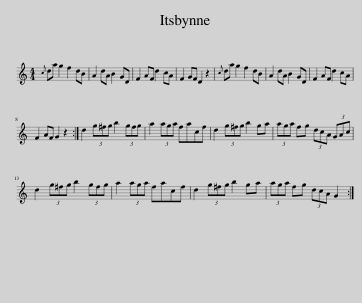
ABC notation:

X:1
L:1/8
M:4/4
I:linebreak $
K:C
V:1 treble
V:1
{c} da g2 f2 dB | A2 dA B2 GD | F2 AF d2 cA | F2 GF D2 z2 |{c} da g2 f2 dB | %5
 A2 dA B2 GD | F2 AF d2 cA |$ F2 AF G2 z2 :| d2 (3g^fg b2 (3gfg | a2 (3aga facf | %10
 d2 (3g^fg b2 ga | (3aga fg (3dcA (3GAc |$ d2 (3g^fg b2 (3gfg | a2 (3aga facf | d2 (3g^fg b2 ga | %15
 (3aga fg (3dcA G2 :| %16
